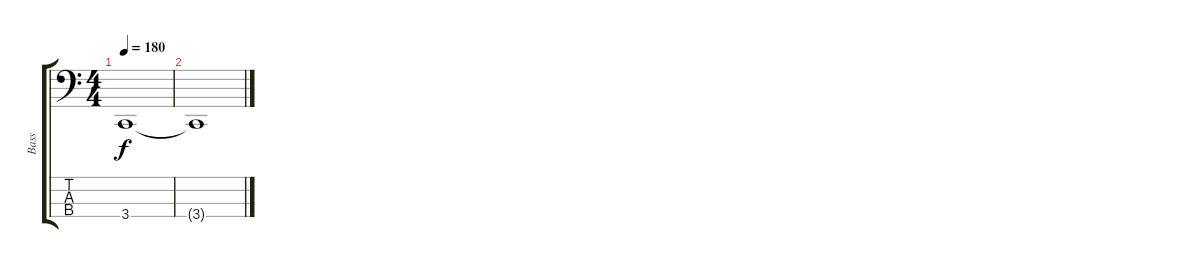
\track ("Bass" "Bass") {instrument electricbassfinger}
\staff {score tabs}
\tuning (D2 A1 E1 A0) {hide}
\ts (4 4)
\tempo 180
\clef f4
\ks c
3.4{t}.1{dy f} |
3.4{t}.1
